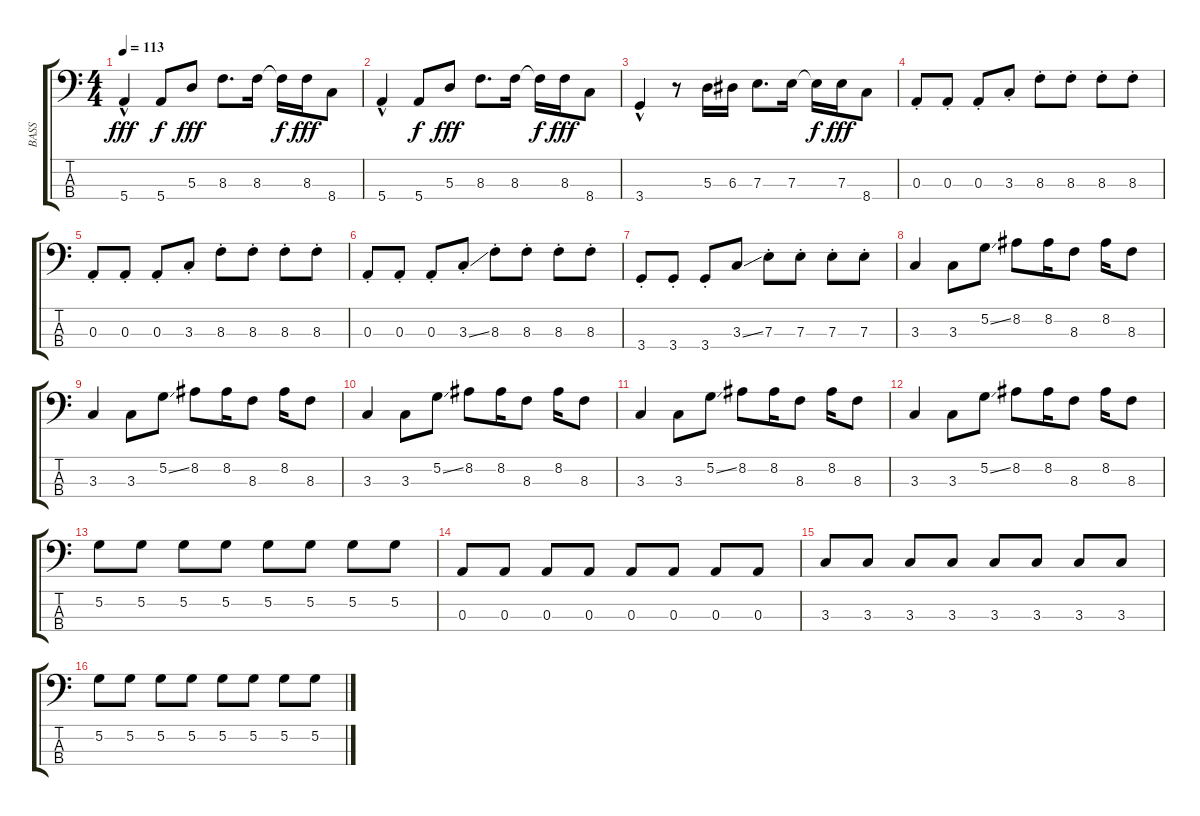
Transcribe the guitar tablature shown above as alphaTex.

\track ("BASS" "BASS") {instrument electricbasspick}
\staff {score tabs}
\tuning (G2 D2 A1 E1) {hide}
\ts (4 4)
\tempo 113
\clef f4
\ks c
5.4{hac}.4{dy fff} 5.4.8{dy f} 5.3.8{dy fff} 8.3.8{d} 8.3.16 8.3{t}.16{dy f} 8.3.16{dy fff} 8.4.8 |
5.4{hac}.4 5.4.8{dy f} 5.3.8{dy fff} 8.3.8{d} 8.3.16 8.3{t}.16{dy f} 8.3.16{dy fff} 8.4.8 |
3.4{hac}.4 r.8 5.3.16 6.3.16 7.3.8{d} 7.3.16 7.3{t}.16{dy f} 7.3.16{dy fff} 8.4.8 |
0.3{st}.8 0.3{st}.8 0.3{st}.8 3.3{st}.8 8.3{st}.8 8.3{st}.8 8.3{st}.8 8.3{st}.8 |
0.3{st}.8 0.3{st}.8 0.3{st}.8 3.3{st}.8 8.3{st}.8 8.3{st}.8 8.3{st}.8 8.3{st}.8 |
0.3{st}.8 0.3{st}.8 0.3{st}.8 3.3{ss st}.8 8.3{st}.8 8.3{st}.8 8.3{st}.8 8.3{st}.8 |
3.4{st}.8 3.4{st}.8 3.4{st}.8 3.3{ss}.8 7.3{st}.8 7.3{st}.8 7.3{st}.8 7.3{st}.8 |
3.3.4 3.3.8 5.2{ss}.8 8.2.8 8.2.16 8.3.8 8.2.16 8.3.8 |
3.3.4 3.3.8 5.2{ss}.8 8.2.8 8.2.16 8.3.8 8.2.16 8.3.8 |
3.3.4 3.3.8 5.2{ss}.8 8.2.8 8.2.16 8.3.8 8.2.16 8.3.8 |
3.3.4 3.3.8 5.2{ss}.8 8.2.8 8.2.16 8.3.8 8.2.16 8.3.8 |
3.3.4 3.3.8 5.2{ss}.8 8.2.8 8.2.16 8.3.8 8.2.16 8.3.8 |
5.2.8 5.2.8 5.2.8 5.2.8 5.2.8 5.2.8 5.2.8 5.2.8 |
0.3.8 0.3.8 0.3.8 0.3.8 0.3.8 0.3.8 0.3.8 0.3.8 |
3.3.8 3.3.8 3.3.8 3.3.8 3.3.8 3.3.8 3.3.8 3.3.8 |
5.2.8 5.2.8 5.2.8 5.2.8 5.2.8 5.2.8 5.2.8 5.2.8
